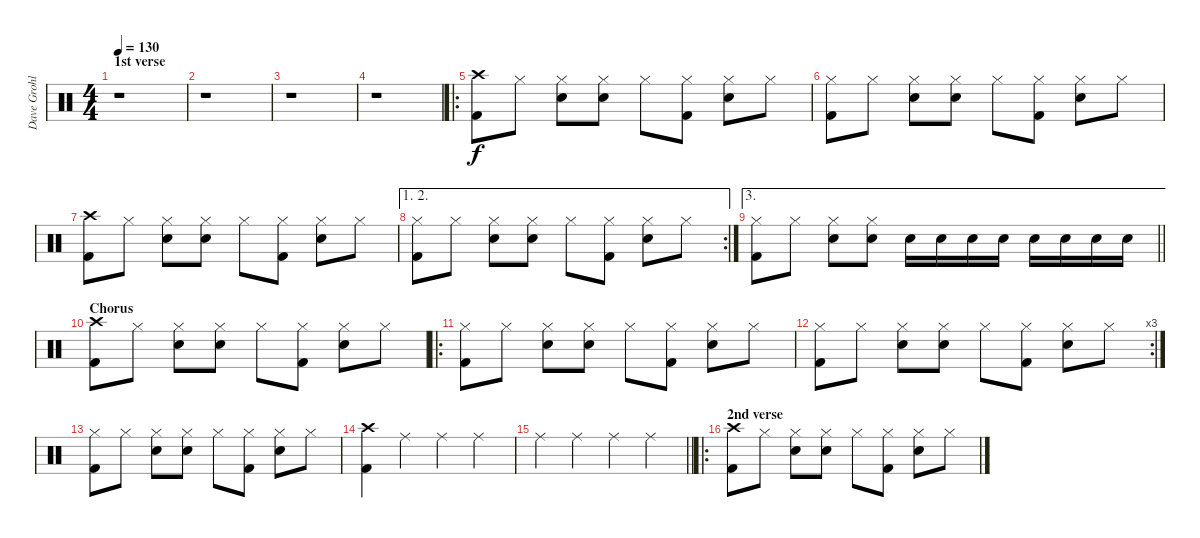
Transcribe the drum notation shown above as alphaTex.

\track ("Dave Grohl" "Dave Grohl") {instrument percussion}
\staff {score}
\articulation defaults
\ts (4 4)
\section ("" "1st verse")
\tempo 130
\clef neutral
\ks c
r.1{dy f} |
r.1 |
r.1 |
r.1 |
\ro
("Crash high (hit)" "Kick (hit) 2").8 "Hi-Hat (closed)".8 ("Hi-Hat (closed)" "Electric Snare (hit)").8 ("Hi-Hat (closed)" "Electric Snare (hit)").8 "Hi-Hat (closed)".8 ("Hi-Hat (closed)" "Kick (hit) 2").8 ("Hi-Hat (closed)" "Electric Snare (hit)").8 "Hi-Hat (closed)".8 |
("Hi-Hat (closed)" "Kick (hit) 2").8 "Hi-Hat (closed)".8 ("Hi-Hat (closed)" "Electric Snare (hit)").8 ("Hi-Hat (closed)" "Electric Snare (hit)").8 "Hi-Hat (closed)".8 ("Hi-Hat (closed)" "Kick (hit) 2").8 ("Hi-Hat (closed)" "Electric Snare (hit)").8 "Hi-Hat (closed)".8 |
("Crash high (hit)" "Kick (hit) 2").8 "Hi-Hat (closed)".8 ("Hi-Hat (closed)" "Electric Snare (hit)").8 ("Hi-Hat (closed)" "Electric Snare (hit)").8 "Hi-Hat (closed)".8 ("Hi-Hat (closed)" "Kick (hit) 2").8 ("Hi-Hat (closed)" "Electric Snare (hit)").8 "Hi-Hat (closed)".8 |
\ae (1 2)
\rc 2
("Hi-Hat (closed)" "Kick (hit) 2").8 "Hi-Hat (closed)".8 ("Hi-Hat (closed)" "Electric Snare (hit)").8 ("Hi-Hat (closed)" "Electric Snare (hit)").8 "Hi-Hat (closed)".8 ("Hi-Hat (closed)" "Kick (hit) 2").8 ("Hi-Hat (closed)" "Electric Snare (hit)").8 "Hi-Hat (closed)".8 |
\ae 3
\barLineRight lightlight
("Hi-Hat (closed)" "Kick (hit) 2").8 "Hi-Hat (closed)".8 ("Hi-Hat (closed)" "Electric Snare (hit)").8 ("Hi-Hat (closed)" "Electric Snare (hit)").8 "Electric Snare (hit)".16 "Electric Snare (hit)".16 "Electric Snare (hit)".16 "Electric Snare (hit)".16 "Electric Snare (hit)".16 "Electric Snare (hit)".16 "Electric Snare (hit)".16 "Electric Snare (hit)".16 |
\section ("" "Chorus")
("Crash high (hit)" "Kick (hit) 2").8 "Hi-Hat (closed)".8 ("Hi-Hat (closed)" "Electric Snare (hit)").8 ("Hi-Hat (closed)" "Electric Snare (hit)").8 "Hi-Hat (closed)".8 ("Hi-Hat (closed)" "Kick (hit) 2").8 ("Hi-Hat (closed)" "Electric Snare (hit)").8 "Hi-Hat (closed)".8 |
\ro
("Hi-Hat (closed)" "Kick (hit) 2").8 "Hi-Hat (closed)".8 ("Hi-Hat (closed)" "Electric Snare (hit)").8 ("Hi-Hat (closed)" "Electric Snare (hit)").8 "Hi-Hat (closed)".8 ("Hi-Hat (closed)" "Kick (hit) 2").8 ("Hi-Hat (closed)" "Electric Snare (hit)").8 "Hi-Hat (closed)".8 |
\rc 3
("Hi-Hat (closed)" "Kick (hit) 2").8 "Hi-Hat (closed)".8 ("Hi-Hat (closed)" "Electric Snare (hit)").8 ("Hi-Hat (closed)" "Electric Snare (hit)").8 "Hi-Hat (closed)".8 ("Hi-Hat (closed)" "Kick (hit) 2").8 ("Hi-Hat (closed)" "Electric Snare (hit)").8 "Hi-Hat (closed)".8 |
("Hi-Hat (closed)" "Kick (hit) 2").8 "Hi-Hat (closed)".8 ("Hi-Hat (closed)" "Electric Snare (hit)").8 ("Hi-Hat (closed)" "Electric Snare (hit)").8 "Hi-Hat (closed)".8 ("Hi-Hat (closed)" "Kick (hit) 2").8 ("Hi-Hat (closed)" "Electric Snare (hit)").8 "Hi-Hat (closed)".8 |
("Crash high (hit)" "Kick (hit) 2").4 "Ride (middle)".4 "Ride (middle)".4 "Ride (middle)".4 |
\barLineRight lightlight "Ride (middle)".4 "Ride (middle)".4 "Ride (middle)".4 "Ride (middle)".4
|
\ro
\section ("" "2nd verse")
("Crash high (hit)" "Kick (hit) 2").8 "Hi-Hat (closed)".8 ("Hi-Hat (closed)" "Electric Snare (hit)").8 ("Hi-Hat (closed)" "Electric Snare (hit)").8 "Hi-Hat (closed)".8 ("Hi-Hat (closed)" "Kick (hit) 2").8 ("Hi-Hat (closed)" "Electric Snare (hit)").8 "Hi-Hat (closed)".8
